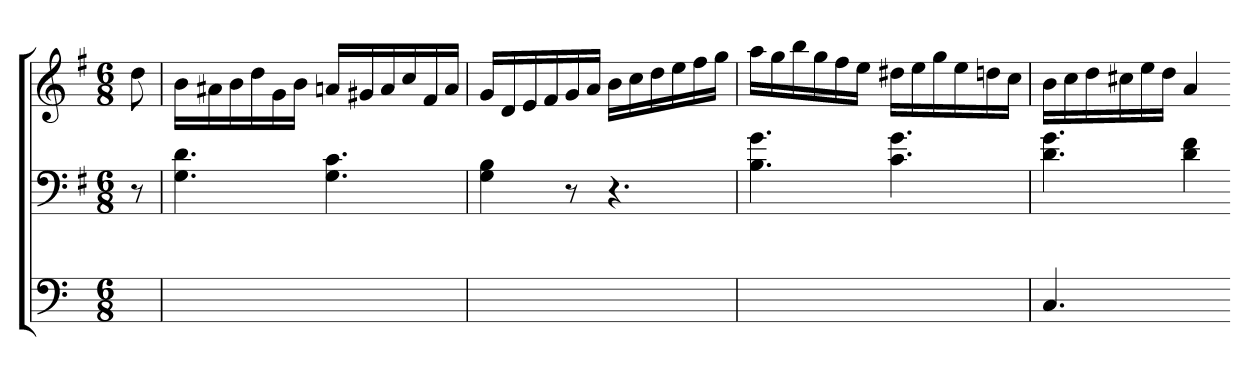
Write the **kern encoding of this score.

**kern	**kern	**kern
*part3	*part2	*part1
*staff3	*staff2	*staff1
*	*clefF4	*clefG2
*	*k[f#]	*k[f#]
*	*G:	*G:
*M6/8	*M6/8	*M6/8
=	=	=
8ryy	8r	8dd
=	=	=
2.ryy	4.G 4.d	16bLL
.	.	16a#X
.	.	16b
.	.	16dd
.	.	16g
.	.	16bJJ
.	4.G 4.c	16anLL
.	.	16g#X
.	.	16a
.	.	16cc
.	.	16f#
.	.	16aJJ
=	=	=
2.ryy	4G 4B	16gLL
.	.	16d
.	.	16e
.	.	16f#
.	8r	16g
.	.	16aJJ
.	4.r	16bLL
.	.	16cc
.	.	16dd
.	.	16ee
.	.	16ff#
.	.	16ggJJ
=	=	=
2.ryy	4.B 4.g	16aaLL
.	.	16gg
.	.	16bb
.	.	16gg
.	.	16ff#
.	.	16eeJJ
.	4.c 4.g	16dd#XLL
.	.	16ee
.	.	16gg
.	.	16ee
.	.	16ddn
.	.	16ccJJ
=	=	=
4.C	4.d 4.g	16bLL
.	.	16cc
.	.	16dd
.	.	16cc#X
.	.	16ee
.	.	16ddJJ
4ryy	4d 4f#	4a
=-	=-	=-
*-	*-	*-
